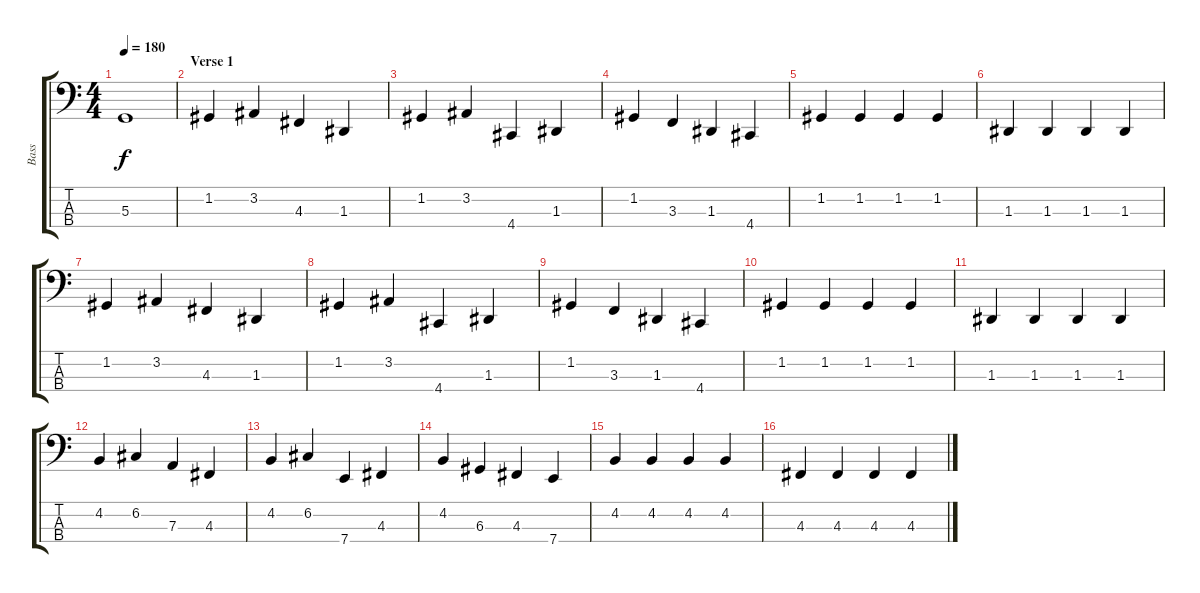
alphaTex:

\track ("Bass" "Bass") {instrument electricbassfinger}
\staff {score tabs}
\tuning (C2 G1 D1 A0) {hide}
\ts (4 4)
\tempo 180
\clef f4
\ks c
5.3{t}.1{dy f} |
\section ("" "Verse 1")
1.2.4 3.2.4 4.3.4 1.3.4 |
1.2.4 3.2.4 4.4.4 1.3.4 |
1.2.4 3.3.4 1.3.4 4.4.4 |
1.2.4 1.2.4 1.2.4 1.2.4 |
1.3.4 1.3.4 1.3.4 1.3.4 |
1.2.4 3.2.4 4.3.4 1.3.4 |
1.2.4 3.2.4 4.4.4 1.3.4 |
1.2.4 3.3.4 1.3.4 4.4.4 |
1.2.4 1.2.4 1.2.4 1.2.4 |
1.3.4 1.3.4 1.3.4 1.3.4 |
4.2.4 6.2.4 7.3.4 4.3.4 |
4.2.4 6.2.4 7.4.4 4.3.4 |
4.2.4 6.3.4 4.3.4 7.4.4 |
4.2.4 4.2.4 4.2.4 4.2.4 |
4.3.4 4.3.4 4.3.4 4.3.4
